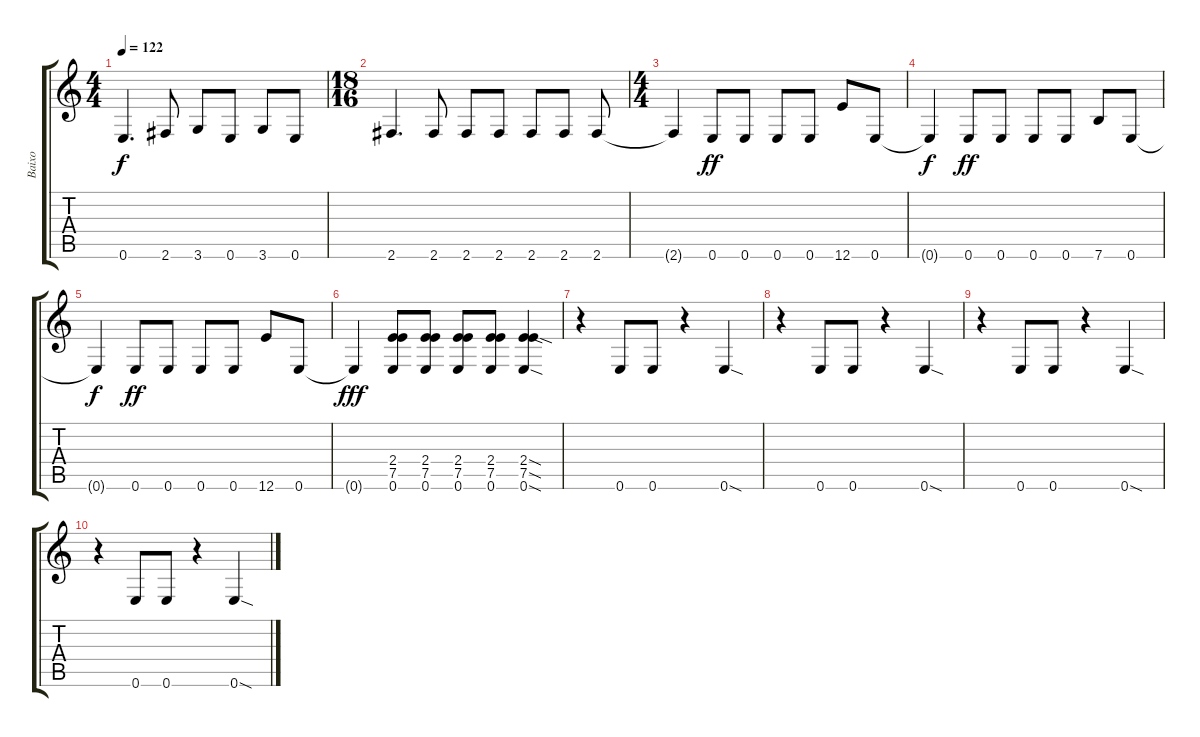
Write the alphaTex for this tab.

\track ("Baixo" "Baixo") {instrument electricbassfinger}
\staff {score tabs}
\tuning (E4 B3 G3 D3 A2 E2) {hide}
\ts (4 4)
\tempo 122
\clef g2
\ks c
0.6.4{d dy f} 2.6.8 3.6.8 0.6.8 3.6.8 0.6.8 |
\ts (18 16)
2.6.4{d} 2.6.8 2.6.8 2.6.8 2.6.8 2.6.8 2.6.8 |
\ts (4 4)
2.6{t}.4 0.6.8{dy ff} 0.6.8 0.6.8 0.6.8 12.6.8 0.6.8 |
0.6{t}.4{dy f} 0.6.8{dy ff} 0.6.8 0.6.8 0.6.8 7.6.8 0.6.8 |
0.6{t}.4{dy f} 0.6.8{dy ff} 0.6.8 0.6.8 0.6.8 12.6.8 0.6.8 |
0.6{t}.4{dy fff} (2.4 7.5 0.6).8 (2.4 7.5 0.6).8 (2.4 7.5 0.6).8 (2.4 7.5 0.6).8 (2.4{sod} 7.5{sod} 0.6{sod}).4 |
r.4 0.6.8 0.6.8 r.4 0.6{sod}.4 |
r.4 0.6.8 0.6.8 r.4 0.6{sod}.4 |
r.4 0.6.8 0.6.8 r.4 0.6{sod}.4 |
r.4 0.6.8 0.6.8 r.4 0.6{sod}.4
